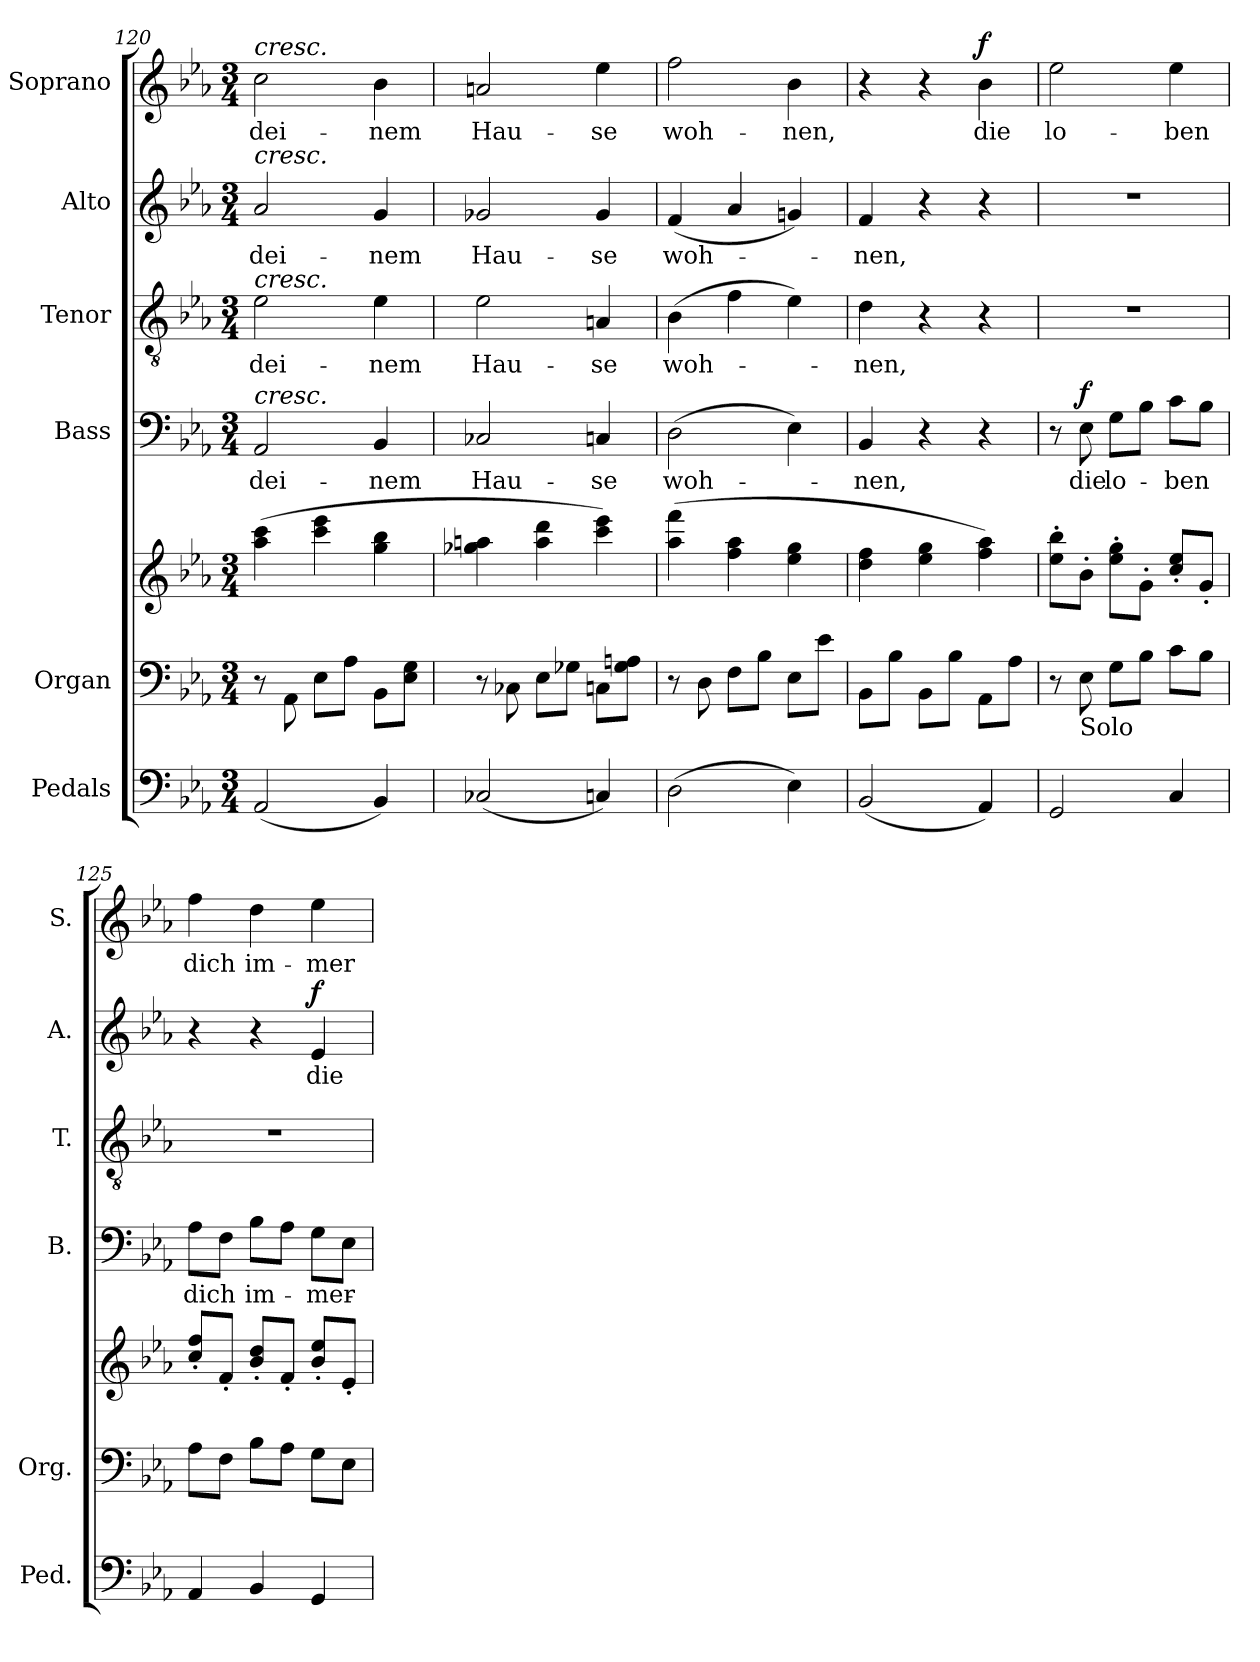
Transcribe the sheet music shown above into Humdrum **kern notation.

**kern	**kern	**kern	**dynam	**kern	**text	**dynam	**kern	**text	**kern	**text	**dynam	**kern	**text	**dynam
*part6	*part5	*part5	*part5	*part4	*part4	*part4	*part3	*part3	*part2	*part2	*part2	*part1	*part1	*part1
*staff7	*staff6	*staff5	*staff5/6	*staff4	*staff4	*staff4	*staff3	*staff3	*staff2	*staff2	*staff2	*staff1	*staff1	*staff1
*I"Pedals	*I"Organ	*	*	*I"Bass	*	*	*I"Tenor	*	*I"Alto	*	*	*I"Soprano	*	*
*I'Ped.	*I'Org.	*	*	*I'B.	*	*	*I'T.	*	*I'A.	*	*	*I'S.	*	*
*clefF4	*clefF4	*clefG2	*	*clefF4	*	*	*clefGv2	*	*clefG2	*	*	*clefG2	*	*
*	*	*	*	*	*	*	*ITrd7c12	*	*	*	*	*	*	*
*k[b-e-a-]	*k[b-e-a-]	*k[b-e-a-]	*	*k[b-e-a-]	*	*	*k[b-e-a-]	*	*k[b-e-a-]	*	*	*k[b-e-a-]	*	*
*E-:	*E-:	*E-:	*	*E-:	*	*	*E-:	*	*E-:	*	*	*E-:	*	*
*M3/4	*M3/4	*M3/4	*	*M3/4	*	*	*M3/4	*	*M3/4	*	*	*M3/4	*	*
=120	=120	=120	=120	=120	=120	=120	=120	=120	=120	=120	=120	=120	=120	=120
!	!	!	!	!	!LO:LY:b:color=#000000	!	!	!	!	!	!	!	!	!
!	!	!	!	!	!	!	!	!LO:LY:b:color=#000000	!	!	!	!	!	!
!	!	!	!	!	!	!	!	!	!	!LO:LY:b:color=#000000	!	!	!	!
!	!	!	!	!	!	!	!	!	!	!	!	!LO:TX:a:i:t=cresc.	!	!
!	!	!	!	!	!	!	!	!	!LO:TX:a:i:t=cresc.	!	!	!	!	!
!	!	!	!	!	!	!	!LO:TX:a:i:t=cresc.	!	!	!	!	!	!	!
!	!	!	!	!LO:TX:a:i:t=cresc.	!	!	!	!	!	!	!	!	!	!
!	!	!	!	!	!	!	!	!	!	!	!	!	!LO:LY:b:color=#000000	!
(2AA-i/	8r	(4aa-i\ 4ccci	.	2AA-i/	dei-	.	2E-i\	dei-	2a-i/	dei-	.	2cci\	dei-	.
.	8AA-i\	.	.	.	.	.	.	.	.	.	.	.	.	.
.	8E-i\L	4ccci\ 4eee-i	.	.	.	.	.	.	.	.	.	.	.	.
.	8A-i\J	.	.	.	.	.	.	.	.	.	.	.	.	.
!	!	!	!	!	!LO:LY:b:color=#000000	!	!	!	!	!	!	!	!	!
!	!	!	!	!	!	!	!	!LO:LY:b:color=#000000	!	!	!	!	!	!
!	!	!	!	!	!	!	!	!	!	!LO:LY:b:color=#000000	!	!	!	!
!	!	!	!	!	!	!	!	!	!	!	!	!	!LO:LY:b:color=#000000	!
4BB-i/)	8BB-i\L	4ggi\ 4bb-i	.	4BB-i/	-nem	.	4E-i\	-nem	4gi/	-nem	.	4b-i\	-nem	.
.	8E-i\ 8Gi\J	.	.	.	.	.	.	.	.	.	.	.	.	.
!!LO:LB:g=z
=121	=121	=121	=121	=121	=121	=121	=121	=121	=121	=121	=121	=121	=121	=121
!	!	!	!	!	!LO:LY:b:color=#000000	!	!	!	!	!	!	!	!	!
!	!	!	!	!	!	!	!	!LO:LY:b:color=#000000	!	!	!	!	!	!
!	!	!	!	!	!	!	!	!	!	!LO:LY:b:color=#000000	!	!	!	!
!	!	!	!	!	!	!	!	!	!	!	!	!	!LO:LY:b:color=#000000	!
(2C-Xi/	8r	4gg-Xi\ 4aani	.	2C-Xi/	Hau-	.	2E-i\	Hau-	2g-Xi/	Hau-	.	2ani/	Hau-	.
.	8C-Xi\	.	.	.	.	.	.	.	.	.	.	.	.	.
.	8E-i\L	4aai\ 4dddi	.	.	.	.	.	.	.	.	.	.	.	.
.	8G-Xi\J	.	.	.	.	.	.	.	.	.	.	.	.	.
!	!	!	!	!	!LO:LY:b:color=#000000	!	!	!	!	!	!	!	!	!
!	!	!	!	!	!	!	!	!LO:LY:b:color=#000000	!	!	!	!	!	!
!	!	!	!	!	!	!	!	!	!	!LO:LY:b:color=#000000	!	!	!	!
!	!	!	!	!	!	!	!	!	!	!	!	!	!LO:LY:b:color=#000000	!
4Cni/)	8Cni\L	4ccci\ 4eee-i)	.	4Cni/	-se	.	4AAni/	-se	4g-i/	-se	.	4ee-i\	-se	.
.	8G-i\ 8Ani\J	.	.	.	.	.	.	.	.	.	.	.	.	.
=122	=122	=122	=122	=122	=122	=122	=122	=122	=122	=122	=122	=122	=122	=122
!	!	!	!	!	!LO:LY:b:color=#000000	!	!	!	!	!	!	!	!	!
!	!	!	!	!	!	!	!	!LO:LY:b:color=#000000	!	!	!	!	!	!
!	!	!	!	!	!	!	!	!	!	!LO:LY:b:color=#000000	!	!	!	!
!	!	!	!	!	!	!	!	!	!	!	!	!	!LO:LY:b:color=#000000	!
(2Di\	8r	(4aa-i\ 4fffi	.	(2Di\	woh-	.	(4BB-i\	woh-	(4fi/	woh-	.	2ffi\	woh-	.
.	8Di\	.	.	.	.	.	.	.	.	.	.	.	.	.
.	8Fi\L	4ffi\ 4aa-i	.	.	.	.	4Fi\	.	4a-i/	.	.	.	.	.
.	8B-i\J	.	.	.	.	.	.	.	.	.	.	.	.	.
!	!	!	!	!	!	!	!	!	!	!	!	!	!LO:LY:b:color=#000000	!
4E-i\)	8E-i\L	4ee-i\ 4ggi	.	4E-i\)	.	.	4E-i\)	.	4gni/)	.	.	4b-i\	-nen,	.
.	8e-i\J	.	.	.	.	.	.	.	.	.	.	.	.	.
=123	=123	=123	=123	=123	=123	=123	=123	=123	=123	=123	=123	=123	=123	=123
!	!	!	!	!	!LO:LY:b:color=#000000	!	!	!	!	!	!	!	!	!
!	!	!	!	!	!	!	!	!LO:LY:b:color=#000000	!	!	!	!	!	!
!	!	!	!	!	!	!	!	!	!	!LO:LY:b:color=#000000	!	!	!	!
(2BB-i/	8BB-i\L	4ddi\ 4ffi	.	4BB-i/	-nen,	.	4Di\	-nen,	4fi/	-nen,	.	4r	.	.
.	8B-i\J	.	.	.	.	.	.	.	.	.	.	.	.	.
.	8BB-i\L	4ee-i\ 4ggi	.	4r	.	.	4r	.	4r	.	.	4r	.	.
.	8B-i\J	.	.	.	.	.	.	.	.	.	.	.	.	.
!	!	!	!	!	!	!	!	!	!	!	!	!	!LO:LY:b:color=#000000	!
4AA-i/)	8AA-i\L	4ffi\ 4aa-i)	.	4r	.	.	4r	.	4r	.	.	4b-i\	die	f
.	8A-i\J	.	.	.	.	.	.	.	.	.	.	.	.	.
=124	=124	=124	=124	=124	=124	=124	=124	=124	=124	=124	=124	=124	=124	=124
!	!	!	!	!	!	!	!LO:N:vis=1	!	!LO:N:vis=1	!	!	!	!	!
!	!	!	!	!	!	!	!	!	!	!	!	!	!LO:LY:b:color=#000000	!
2GGi/	8r	8ee-i'\ 8bb-i'\L	f mf	8r	.	.	2.r	.	2.r	.	.	2ee-i\	lo-	.
!	!LO:TX:b:t=Solo	!	!	!	!	!	!	!	!	!	!	!	!	!
!	!	!	!	!	!LO:LY:b:color=#000000	!	!	!	!	!	!	!	!	!
.	8E-i\	8b-'i\J	.	8E-i\	die	f	.	.	.	.	.	.	.	.
!	!	!	!	!	!LO:LY:b:color=#000000	!	!	!	!	!	!	!	!	!
.	8Gi\L	8ee-i'\ 8ggi'\L	.	8Gi\L	lo-	.	.	.	.	.	.	.	.	.
.	8B-i\J	8g'i\J	.	8B-i\J	.	.	.	.	.	.	.	.	.	.
!	!	!	!	!	!LO:LY:b:color=#000000	!	!	!	!	!	!	!	!	!
!	!	!	!	!	!	!	!	!	!	!	!	!	!LO:LY:b:color=#000000	!
4Ci/	8ci\L	8cci'/ 8ee-i'/L	.	8ci\L	-ben	.	.	.	.	.	.	4ee-i\	-ben	.
.	8B-i\J	8g'i/J	.	8B-i\J	.	.	.	.	.	.	.	.	.	.
=125	=125	=125	=125	=125	=125	=125	=125	=125	=125	=125	=125	=125	=125	=125
!	!	!	!	!	!LO:LY:b:color=#000000	!	!LO:N:vis=1	!	!	!	!	!	!	!
!	!	!	!	!	!	!	!	!	!	!	!	!	!LO:LY:b:color=#000000	!
4AA-i/	8A-i\L	8cci'/ 8ffi'/L	.	8A-i\L	dich	.	2.r	.	4r	.	.	4ffi\	dich	.
.	8Fi\J	8f'i/J	.	8Fi\J	.	.	.	.	.	.	.	.	.	.
!	!	!	!	!	!LO:LY:b:color=#000000	!	!	!	!	!	!	!	!	!
!	!	!	!	!	!	!	!	!	!	!	!	!	!LO:LY:b:color=#000000	!
4BB-i/	8B-i\L	8b-i'/ 8ddi'/L	.	8B-i\L	im-	.	.	.	4r	.	.	4ddi\	im-	.
.	8A-i\J	8f'i/J	.	8A-i\J	.	.	.	.	.	.	.	.	.	.
!	!	!	!	!	!LO:LY:b:color=#000000	!	!	!	!	!	!	!	!	!
!	!	!	!	!	!	!	!	!	!	!LO:LY:b:color=#000000	!	!	!	!
!	!	!	!	!	!	!	!	!	!	!	!	!	!LO:LY:b:color=#000000	!
4GGi/	8Gi\L	8b-i'/ 8ee-i'/L	.	8Gi\L	-mer-	.	.	.	4e-i/	die	f	4ee-i\	-mer-	.
.	8E-i\J	8e-'i/J	.	8E-i\J	.	.	.	.	.	.	.	.	.	.
=	=	=	=	=	=	=	=	=	=	=	=	=	=	=
*-	*-	*-	*-	*-	*-	*-	*-	*-	*-	*-	*-	*-	*-	*-
